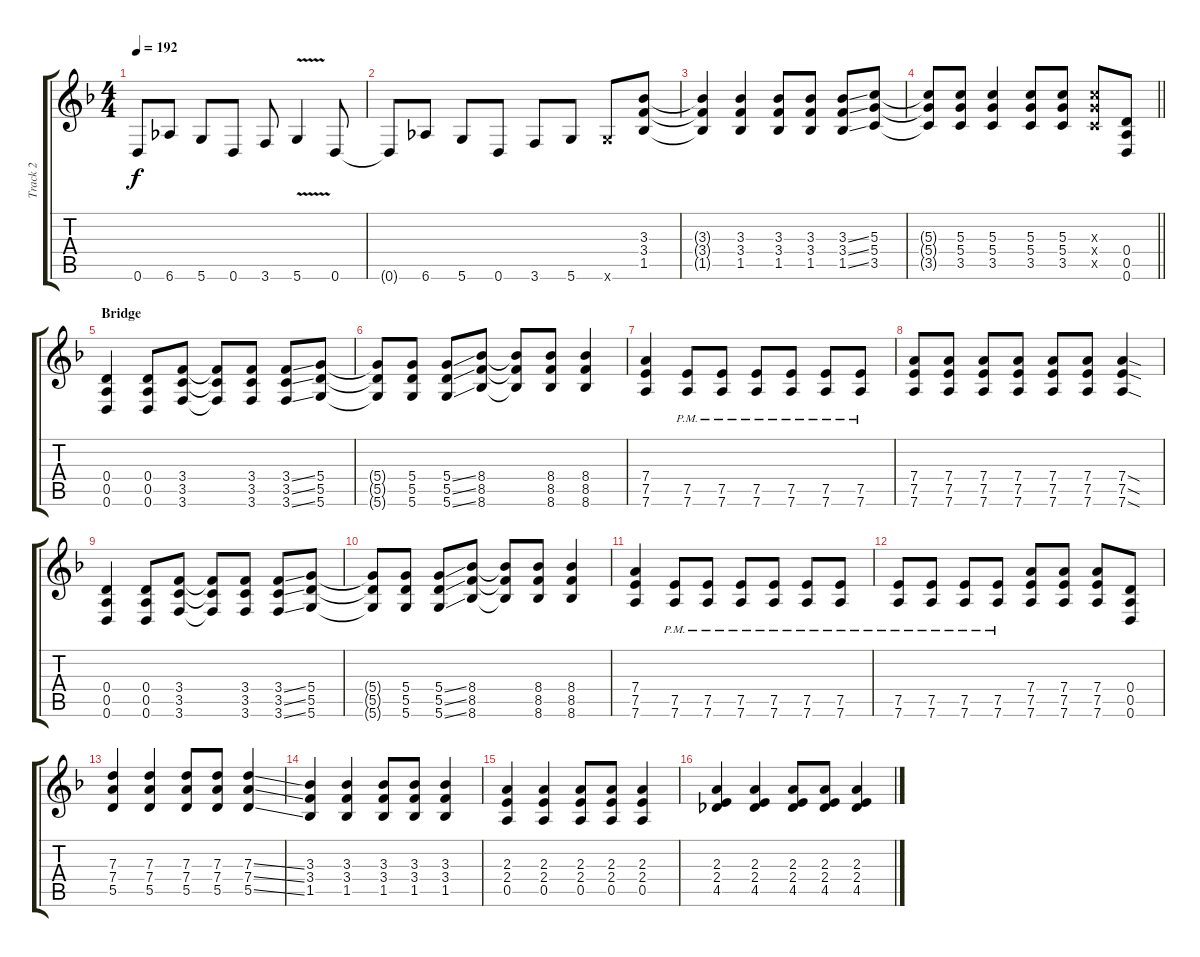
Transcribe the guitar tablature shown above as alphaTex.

\track ("Track 2" "Track 2") {instrument distortionguitar}
\staff {score tabs}
\tuning (E4 B3 G3 D3 A2 D2) {hide}
\ts (4 4)
\tempo 192
\clef g2
\ks f
0.6.8{dy f} 6.6.8 5.6.8 0.6.8 3.6.8 5.6{v}.4 0.6.8 |
0.6{t}.8 6.6.8 5.6.8 0.6.8 3.6.8 5.6.8 5.6{x}.8 (3.3 3.4 1.5).8 |
(3.3{t} 3.4{t} 1.5{t}).4 (3.3 3.4 1.5).4 (3.3 3.4 1.5).8 (3.3 3.4 1.5).8 (3.3{ss} 3.4{ss} 1.5{ss}).8 (5.3 5.4 3.5).8 |
\barLineRight lightlight
(5.3{t} 5.4{t} 3.5{t}).8 (5.3 5.4 3.5).8 (5.3 5.4 3.5).4 (5.3 5.4 3.5).8 (5.3 5.4 3.5).8 (5.3{x} 5.4{x} 3.5{x}).8 (0.4 0.5 0.6).8 |
\section ("" "Bridge")
(0.4 0.5 0.6).4 (0.4 0.5 0.6).8 (3.4 3.5 3.6).8 (3.4{t} 3.5{t} 3.6{t}).8 (3.4 3.5 3.6).8 (3.4{ss} 3.5{ss} 3.6{ss}).8 (5.4 5.5 5.6).8 |
(5.4{t} 5.5{t} 5.6{t}).8 (5.4 5.5 5.6).8 (5.4{ss} 5.5{ss} 5.6{ss}).8 (8.4 8.5 8.6).8 (8.4{t} 8.5{t} 8.6{t}).8 (8.4 8.5 8.6).8 (8.4 8.5 8.6).4 |
(7.4 7.5 7.6).4 (7.5 7.6{pm}).8 (7.5 7.6{pm}).8 (7.5 7.6{pm}).8 (7.5 7.6{pm}).8 (7.5 7.6{pm}).8 (7.5 7.6{pm}).8 |
(7.4 7.5 7.6).8 (7.4 7.5 7.6).8 (7.4 7.5 7.6).8 (7.4 7.5 7.6).8 (7.4 7.5 7.6).8 (7.4 7.5 7.6).8 (7.4{sod} 7.5{sod} 7.6{sod}).4 |
(0.4 0.5 0.6).4 (0.4 0.5 0.6).8 (3.4 3.5 3.6).8 (3.4{t} 3.5{t} 3.6{t}).8 (3.4 3.5 3.6).8 (3.4{ss} 3.5{ss} 3.6{ss}).8 (5.4 5.5 5.6).8 |
(5.4{t} 5.5{t} 5.6{t}).8 (5.4 5.5 5.6).8 (5.4{ss} 5.5{ss} 5.6{ss}).8 (8.4 8.5 8.6).8 (8.4{t} 8.5{t} 8.6{t}).8 (8.4 8.5 8.6).8 (8.4 8.5 8.6).4 |
(7.4 7.5 7.6).4 (7.5 7.6{pm}).8 (7.5 7.6{pm}).8 (7.5 7.6{pm}).8 (7.5 7.6{pm}).8 (7.5 7.6{pm}).8 (7.5 7.6{pm}).8 |
(7.5{pm} 7.6).8 (7.5{pm} 7.6).8 (7.5{pm} 7.6).8 (7.5{pm} 7.6).8 (7.4 7.5 7.6).8 (7.4 7.5 7.6).8 (7.4 7.5 7.6).8 (0.4 0.5 0.6).8 |
(7.3 7.4 5.5).4 (7.3 7.4 5.5).4 (7.3 7.4 5.5).8 (7.3 7.4 5.5).8 (7.3{ss} 7.4{ss} 5.5{ss}).4 |
(3.3 3.4 1.5).4 (3.3 3.4 1.5).4 (3.3 3.4 1.5).8 (3.3 3.4 1.5).8 (3.3 3.4 1.5).4 |
(2.3 2.4 0.5).4 (2.3 2.4 0.5).4 (2.3 2.4 0.5).8 (2.3 2.4 0.5).8 (2.3 2.4 0.5).4 |
(2.3 2.4 4.5).4 (2.3 2.4 4.5).4 (2.3 2.4 4.5).8 (2.3 2.4 4.5).8 (2.3 2.4 4.5).4
